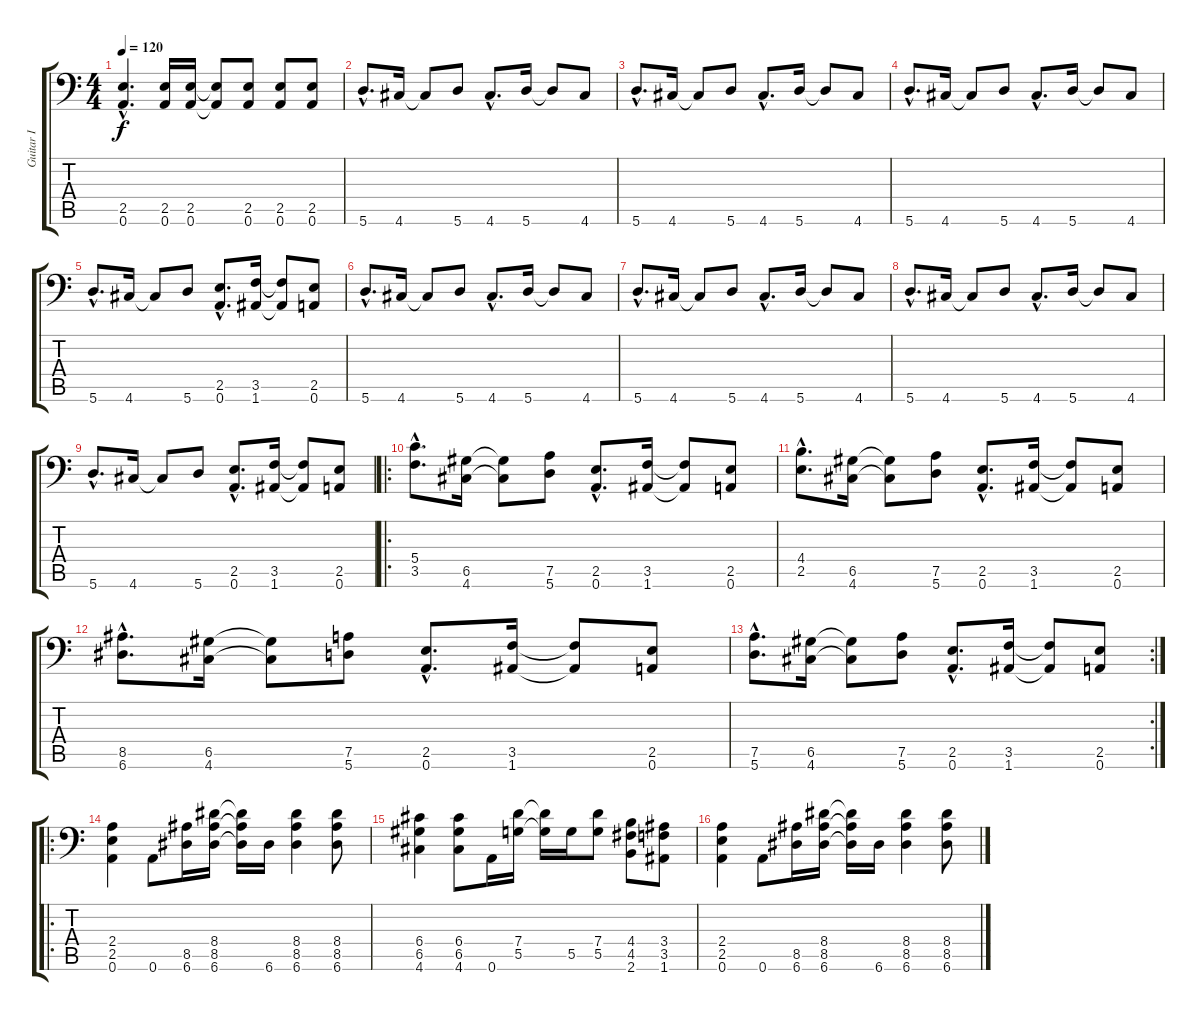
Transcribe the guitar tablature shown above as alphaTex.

\track ("Guitar I" "Guitar I") {instrument distortionguitar}
\staff {score tabs}
\tuning (D4 A3 F3 G2 D2 A1) {hide}
\ts (4 4)
\tempo 120
\clef f4
\ks c
(2.5{hac} 0.6{hac}).4{d dy f} (2.5 0.6).16 (2.5 0.6).16 (2.5{t} 0.6{t}).8 (2.5 0.6).8 (2.5 0.6).8 (2.5 0.6).8 |
5.6{hac}.8{d} 4.6.16 4.6{t}.8 5.6.8 4.6{hac}.8{d} 5.6.16 5.6{t}.8 4.6.8 |
5.6{hac}.8{d} 4.6.16 4.6{t}.8 5.6.8 4.6{hac}.8{d} 5.6.16 5.6{t}.8 4.6.8 |
5.6{hac}.8{d} 4.6.16 4.6{t}.8 5.6.8 4.6{hac}.8{d} 5.6.16 5.6{t}.8 4.6.8 |
5.6{hac}.8{d} 4.6.16 4.6{t}.8 5.6.8 (2.5{hac} 0.6{hac}).8{d} (3.5 1.6).16 (3.5{t} 1.6{t}).8 (2.5 0.6).8 |
5.6{hac}.8{d} 4.6.16 4.6{t}.8 5.6.8 4.6{hac}.8{d} 5.6.16 5.6{t}.8 4.6.8 |
5.6{hac}.8{d} 4.6.16 4.6{t}.8 5.6.8 4.6{hac}.8{d} 5.6.16 5.6{t}.8 4.6.8 |
5.6{hac}.8{d} 4.6.16 4.6{t}.8 5.6.8 4.6{hac}.8{d} 5.6.16 5.6{t}.8 4.6.8 |
5.6{hac}.8{d} 4.6.16 4.6{t}.8 5.6.8 (2.5{hac} 0.6{hac}).8{d} (3.5 1.6).16 (3.5{t} 1.6{t}).8 (2.5 0.6).8 |
\ro
(5.4{hac} 3.5{hac}).8{d} (6.5 4.6).16 (6.5{t} 4.6{t}).8 (7.5 5.6).8 (2.5{hac} 0.6{hac}).8{d} (3.5 1.6).16 (3.5{t} 1.6{t}).8 (2.5 0.6).8 |
(4.4{hac} 2.5{hac}).8{d} (6.5 4.6).16 (6.5{t} 4.6{t}).8 (7.5 5.6).8 (2.5{hac} 0.6{hac}).8{d} (3.5 1.6).16 (3.5{t} 1.6{t}).8 (2.5 0.6).8 |
(8.5{hac} 6.6{hac}).8{d} (6.5 4.6).16 (6.5{t} 4.6{t}).8 (7.5 5.6).8 (2.5{hac} 0.6{hac}).8{d} (3.5 1.6).16 (3.5{t} 1.6{t}).8 (2.5 0.6).8 |
\rc 2
(7.5{hac} 5.6{hac}).8{d} (6.5 4.6).16 (6.5{t} 4.6{t}).8 (7.5 5.6).8 (2.5{hac} 0.6{hac}).8{d} (3.5 1.6).16 (3.5{t} 1.6{t}).8 (2.5 0.6).8 |
\ro
(2.4 2.5 0.6).4 0.6.8 (8.5 6.6).16 (8.4 8.5 6.6).16 (8.4{t} 8.5{t} 6.6{t}).16 6.6.16 (8.4 8.5 6.6).4 (8.4 8.5 6.6).8 |
(6.4 6.5 4.6).4 (6.4 6.5 4.6).8 0.6.16 (7.4 5.5).16 (7.4{t} 5.5{t}).16 5.5.16 (7.4 5.5).8 (4.4 4.5 2.6).8 (3.4 3.5 1.6).8 |
(2.4 2.5 0.6).4 0.6.8 (8.5 6.6).16 (8.4 8.5 6.6).16 (8.4{t} 8.5{t} 6.6{t}).16 6.6.16 (8.4 8.5 6.6).4 (8.4 8.5 6.6).8
